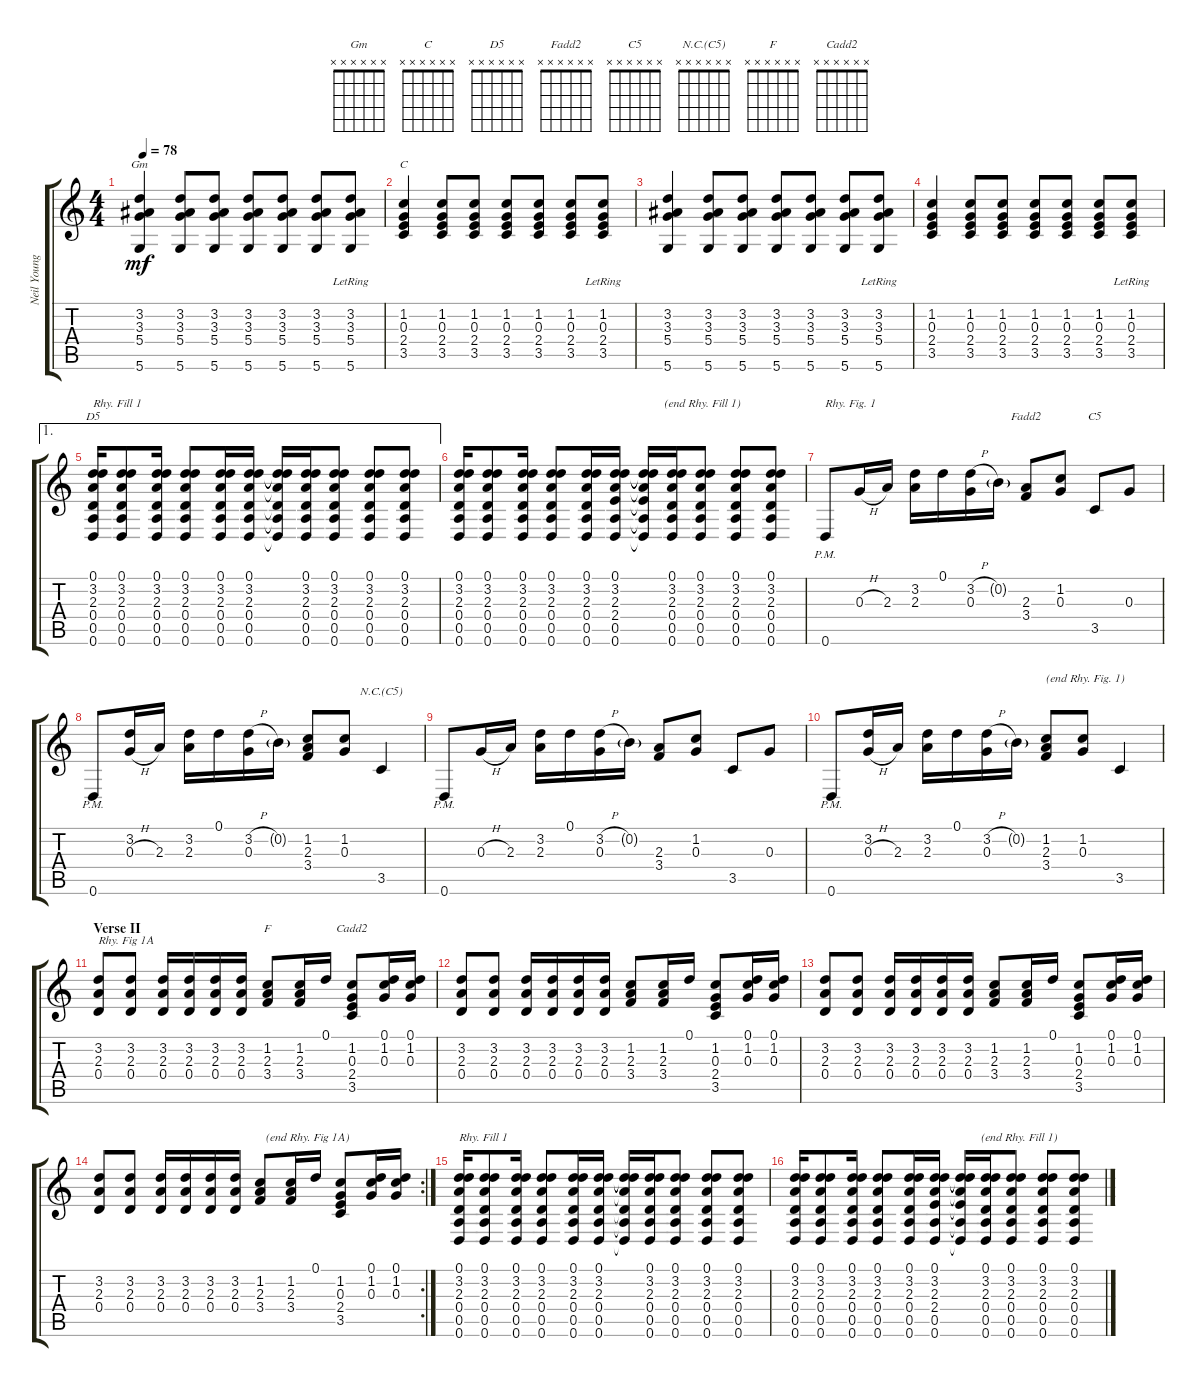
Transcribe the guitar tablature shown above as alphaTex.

\track ("Neil Young" "Neil Young") {instrument overdrivenguitar}
\staff {score tabs}
\tuning (D4 B3 G3 D3 A2 D2) {hide}
\chord ("Gm" x x x x x x)
\chord ("C" x x x x x x)
\chord ("D5" x x x x x x)
\chord ("Fadd2" x x x x x x)
\chord ("C5" x x x x x x)
\chord ("N.C.(C5)" x x x x x x)
\chord ("F" x x x x x x)
\chord ("Cadd2" x x x x x x)
\ts (4 4)
\tempo 78
\clef g2
\ks c
(3.2 3.3 5.4 5.6).4{ch "Gm" dy mf} (3.2 3.3 5.4 5.6).8 (3.2 3.3 5.4 5.6).8 (3.2 3.3 5.4 5.6).8 (3.2 3.3 5.4 5.6).8 (3.2 3.3 5.4 5.6).8 (3.2 3.3{lr} 5.4 5.6).8 |
(1.2 0.3 2.4 3.5).4{ch "C"} (1.2 0.3 2.4 3.5).8 (1.2 0.3 2.4 3.5).8 (1.2 0.3 2.4 3.5).8 (1.2 0.3 2.4 3.5).8 (1.2 0.3 2.4 3.5).8 (1.2 0.3{lr} 2.4 3.5).8 |
(3.2 3.3 5.4 5.6).4 (3.2 3.3 5.4 5.6).8 (3.2 3.3 5.4 5.6).8 (3.2 3.3 5.4 5.6).8 (3.2 3.3 5.4 5.6).8 (3.2 3.3 5.4 5.6).8 (3.2 3.3{lr} 5.4 5.6).8 |
(1.2 0.3 2.4 3.5).4 (1.2 0.3 2.4 3.5).8 (1.2 0.3 2.4 3.5).8 (1.2 0.3 2.4 3.5).8 (1.2 0.3 2.4 3.5).8 (1.2 0.3 2.4 3.5).8 (1.2 0.3{lr} 2.4 3.5).8 |
\ae 1
(0.1 3.2 2.3 0.4 0.5 0.6).16{ch "D5" txt "Rhy. Fill 1"} (0.1 3.2 2.3 0.4 0.5 0.6).8 (0.1 3.2 2.3 0.4 0.5 0.6).16 (0.1 3.2 2.3 0.4 0.5 0.6).8 (0.1 3.2 2.3 0.4 0.5 0.6).16 (0.1 3.2 2.3 0.4 0.5 0.6).16 (0.1{t} 3.2{t} 2.3{t} 0.4{t} 0.5{t} 0.6{t}).16 (0.1 3.2 2.3 0.4 0.5 0.6).16 (0.1 3.2 2.3 0.4 0.5 0.6).8 (0.1 3.2 2.3 0.4 0.5 0.6).8 (0.1 3.2 2.3 0.4 0.5 0.6).8 |
(0.1 3.2 2.3 0.4 0.5 0.6).16 (0.1 3.2 2.3 0.4 0.5 0.6).8 (0.1 3.2 2.3 0.4 0.5 0.6).16 (0.1 3.2 2.3 0.4 0.5 0.6).8 (0.1 3.2 2.3 0.4 0.5 0.6).16 (0.1 3.2 2.3 2.4 0.5 0.6).16 (0.1{t} 3.2{t} 2.3{t} 2.4{t} 0.5{t} 0.6{t}).16{txt "       (end Rhy. Fill 1)"} (0.1 3.2 2.3 0.4 0.5 0.6).16 (0.1 3.2 2.3 0.4 0.5 0.6).8 (0.1 3.2 2.3 0.4 0.5 0.6).8 (0.1 3.2 2.3 0.4 0.5 0.6).8 |
0.6{pm}.8{txt "Rhy. Fig. 1"} 0.3{h}.16 2.3.16 (3.2 2.3).16 0.1.16 (3.2{h} 0.3).16 0.2{g}.16 (2.3 3.4).8{ch "Fadd2"} (1.2 0.3).8 3.5.8{ch "C5"} 0.3.8 |
0.6{pm}.8 (3.2 0.3{h}).16 2.3.16 (3.2 2.3).16 0.1.16 (3.2{h} 0.3).16 0.2{g}.16 (1.2 2.3 3.4).8 (1.2 0.3).8 3.5.4{ch "N.C.(C5)"} |
0.6{pm}.8 0.3{h}.16 2.3.16 (3.2 2.3).16 0.1.16 (3.2{h} 0.3).16 0.2{g}.16 (2.3 3.4).8 (1.2 0.3).8 3.5.8 0.3.8 |
0.6{pm}.8 (3.2 0.3{h}).16 2.3.16 (3.2 2.3).16 0.1.16 (3.2{h} 0.3).16 0.2{g}.16 (1.2 2.3 3.4).8{txt "(end Rhy. Fig. 1)"} (1.2 0.3).8 3.5.4 |
\section ("" "Verse II")
(3.2 2.3 0.4).8{txt "Rhy. Fig 1A"} (3.2 2.3 0.4).8 (3.2 2.3 0.4).16 (3.2 2.3 0.4).16 (3.2 2.3 0.4).16 (3.2 2.3 0.4).16 (1.2 2.3 3.4).8{ch "F"} (1.2 2.3 3.4).16 0.1.16 (1.2 0.3 2.4 3.5).8{ch "Cadd2"} (0.1 1.2 0.3).16 (0.1 1.2 0.3).16 |
(3.2 2.3 0.4).8 (3.2 2.3 0.4).8 (3.2 2.3 0.4).16 (3.2 2.3 0.4).16 (3.2 2.3 0.4).16 (3.2 2.3 0.4).16 (1.2 2.3 3.4).8 (1.2 2.3 3.4).16 0.1.16 (1.2 0.3 2.4 3.5).8 (0.1 1.2 0.3).16 (0.1 1.2 0.3).16 |
(3.2 2.3 0.4).8 (3.2 2.3 0.4).8 (3.2 2.3 0.4).16 (3.2 2.3 0.4).16 (3.2 2.3 0.4).16 (3.2 2.3 0.4).16 (1.2 2.3 3.4).8 (1.2 2.3 3.4).16 0.1.16 (1.2 0.3 2.4 3.5).8 (0.1 1.2 0.3).16 (0.1 1.2 0.3).16 |
\rc 2
(3.2 2.3 0.4).8 (3.2 2.3 0.4).8 (3.2 2.3 0.4).16 (3.2 2.3 0.4).16 (3.2 2.3 0.4).16 (3.2 2.3 0.4).16 (1.2 2.3 3.4).8{txt "  (end Rhy. Fig 1A)     "} (1.2 2.3 3.4).16 0.1.16 (1.2 0.3 2.4 3.5).8 (0.1 1.2 0.3).16 (0.1 1.2 0.3).16 |
(0.1 3.2 2.3 0.4 0.5 0.6).16{txt "Rhy. Fill 1"} (0.1 3.2 2.3 0.4 0.5 0.6).8 (0.1 3.2 2.3 0.4 0.5 0.6).16 (0.1 3.2 2.3 0.4 0.5 0.6).8 (0.1 3.2 2.3 0.4 0.5 0.6).16 (0.1 3.2 2.3 0.4 0.5 0.6).16 (0.1{t} 3.2{t} 2.3{t} 0.4{t} 0.5{t} 0.6{t}).16 (0.1 3.2 2.3 0.4 0.5 0.6).16 (0.1 3.2 2.3 0.4 0.5 0.6).8 (0.1 3.2 2.3 0.4 0.5 0.6).8 (0.1 3.2 2.3 0.4 0.5 0.6).8 |
(0.1 3.2 2.3 0.4 0.5 0.6).16 (0.1 3.2 2.3 0.4 0.5 0.6).8 (0.1 3.2 2.3 0.4 0.5 0.6).16 (0.1 3.2 2.3 0.4 0.5 0.6).8 (0.1 3.2 2.3 0.4 0.5 0.6).16 (0.1 3.2 2.3 2.4 0.5 0.6).16 (0.1{t} 3.2{t} 2.3{t} 2.4{t} 0.5{t} 0.6{t}).16{txt "       (end Rhy. Fill 1)"} (0.1 3.2 2.3 0.4 0.5 0.6).16 (0.1 3.2 2.3 0.4 0.5 0.6).8 (0.1 3.2 2.3 0.4 0.5 0.6).8 (0.1 3.2 2.3 0.4 0.5 0.6).8
